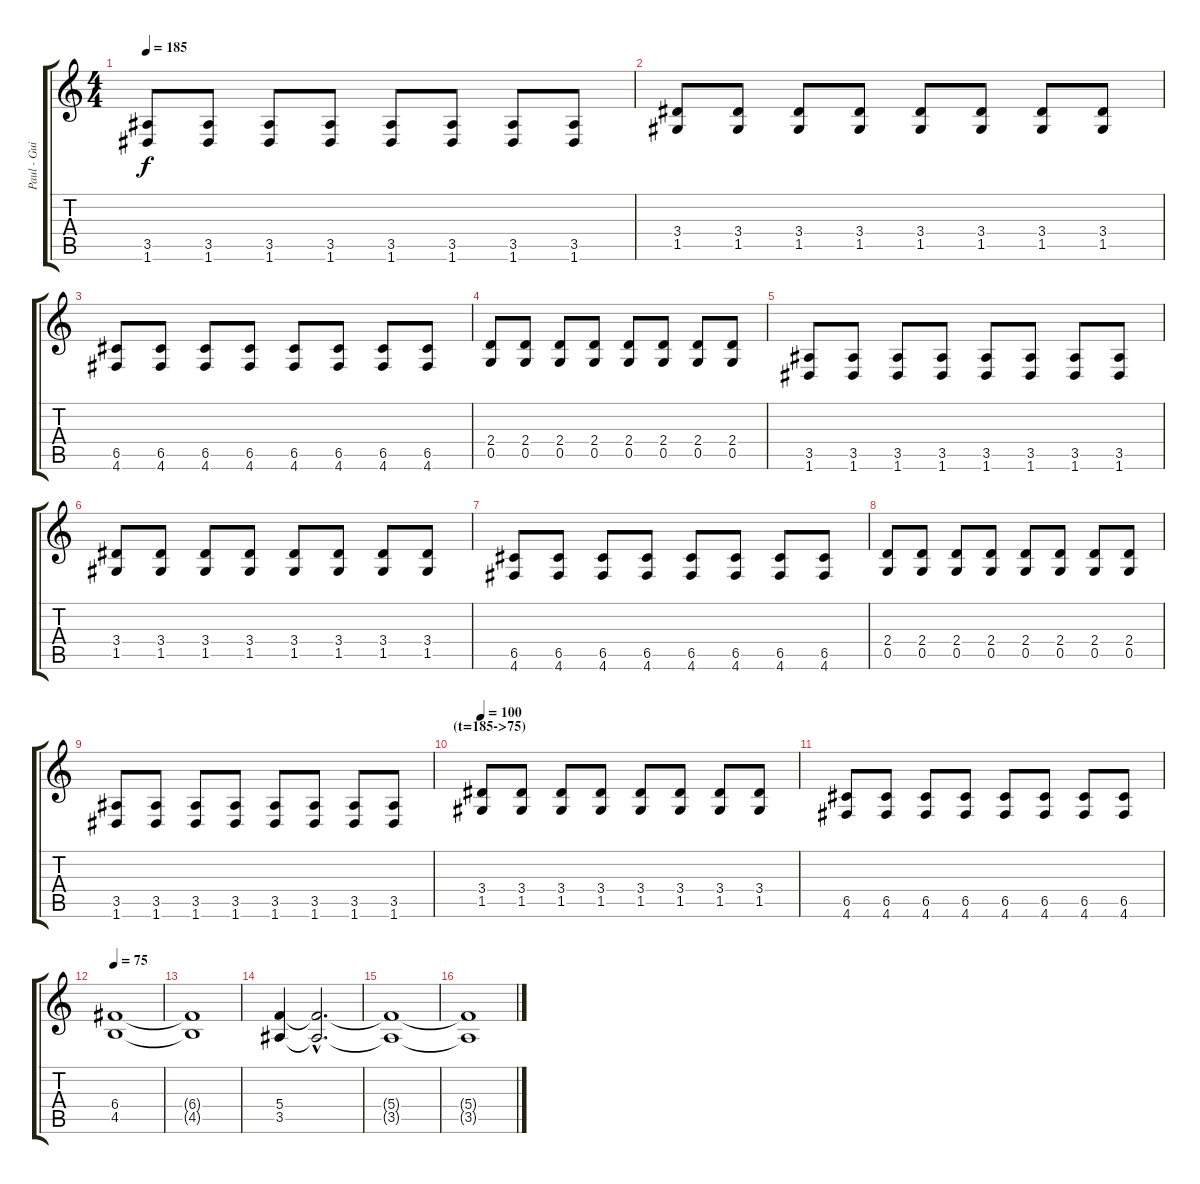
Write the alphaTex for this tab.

\track ("Paul - Guitar" "Paul - Gui") {instrument distortionguitar}
\staff {score tabs}
\tuning (D4 A3 F3 C3 G2 D2) {hide}
\ts (4 4)
\tempo 185
\clef g2
\ks c
(3.5 1.6).8{dy f} (3.5 1.6).8 (3.5 1.6).8 (3.5 1.6).8 (3.5 1.6).8 (3.5 1.6).8 (3.5 1.6).8 (3.5 1.6).8 |
(3.4 1.5).8 (3.4 1.5).8 (3.4 1.5).8 (3.4 1.5).8 (3.4 1.5).8 (3.4 1.5).8 (3.4 1.5).8 (3.4 1.5).8 |
(6.5 4.6).8 (6.5 4.6).8 (6.5 4.6).8 (6.5 4.6).8 (6.5 4.6).8 (6.5 4.6).8 (6.5 4.6).8 (6.5 4.6).8 |
(2.4 0.5).8 (2.4 0.5).8 (2.4 0.5).8 (2.4 0.5).8 (2.4 0.5).8 (2.4 0.5).8 (2.4 0.5).8 (2.4 0.5).8 |
(3.5 1.6).8 (3.5 1.6).8 (3.5 1.6).8 (3.5 1.6).8 (3.5 1.6).8 (3.5 1.6).8 (3.5 1.6).8 (3.5 1.6).8 |
(3.4 1.5).8 (3.4 1.5).8 (3.4 1.5).8 (3.4 1.5).8 (3.4 1.5).8 (3.4 1.5).8 (3.4 1.5).8 (3.4 1.5).8 |
(6.5 4.6).8 (6.5 4.6).8 (6.5 4.6).8 (6.5 4.6).8 (6.5 4.6).8 (6.5 4.6).8 (6.5 4.6).8 (6.5 4.6).8 |
(2.4 0.5).8 (2.4 0.5).8 (2.4 0.5).8 (2.4 0.5).8 (2.4 0.5).8 (2.4 0.5).8 (2.4 0.5).8 (2.4 0.5).8 |
(3.5 1.6).8 (3.5 1.6).8 (3.5 1.6).8 (3.5 1.6).8 (3.5 1.6).8 (3.5 1.6).8 (3.5 1.6).8 (3.5 1.6).8 |
\section ("" "(t=185->75)")
\tempo 100
(3.4 1.5).8{volume 16 balance 16 instrument distortionguitar} (3.4 1.5).8 (3.4 1.5).8 (3.4 1.5).8 (3.4 1.5).8 (3.4 1.5).8 (3.4 1.5).8 (3.4 1.5).8 |
(6.5 4.6).8 (6.5 4.6).8 (6.5 4.6).8 (6.5 4.6).8 (6.5 4.6).8 (6.5 4.6).8 (6.5 4.6).8 (6.5 4.6).8 |
\tempo 75
(6.4 4.5).1{volume 8} |
(6.4{t} 4.5{t}).1 |
(5.4 3.5).4{volume 16 balance 16 instrument distortionguitar} (5.4{hac t} 3.5{hac t}).2{d volume 0} |
(5.4{t} 3.5{t}).1 |
(5.4{t} 3.5{t}).1
